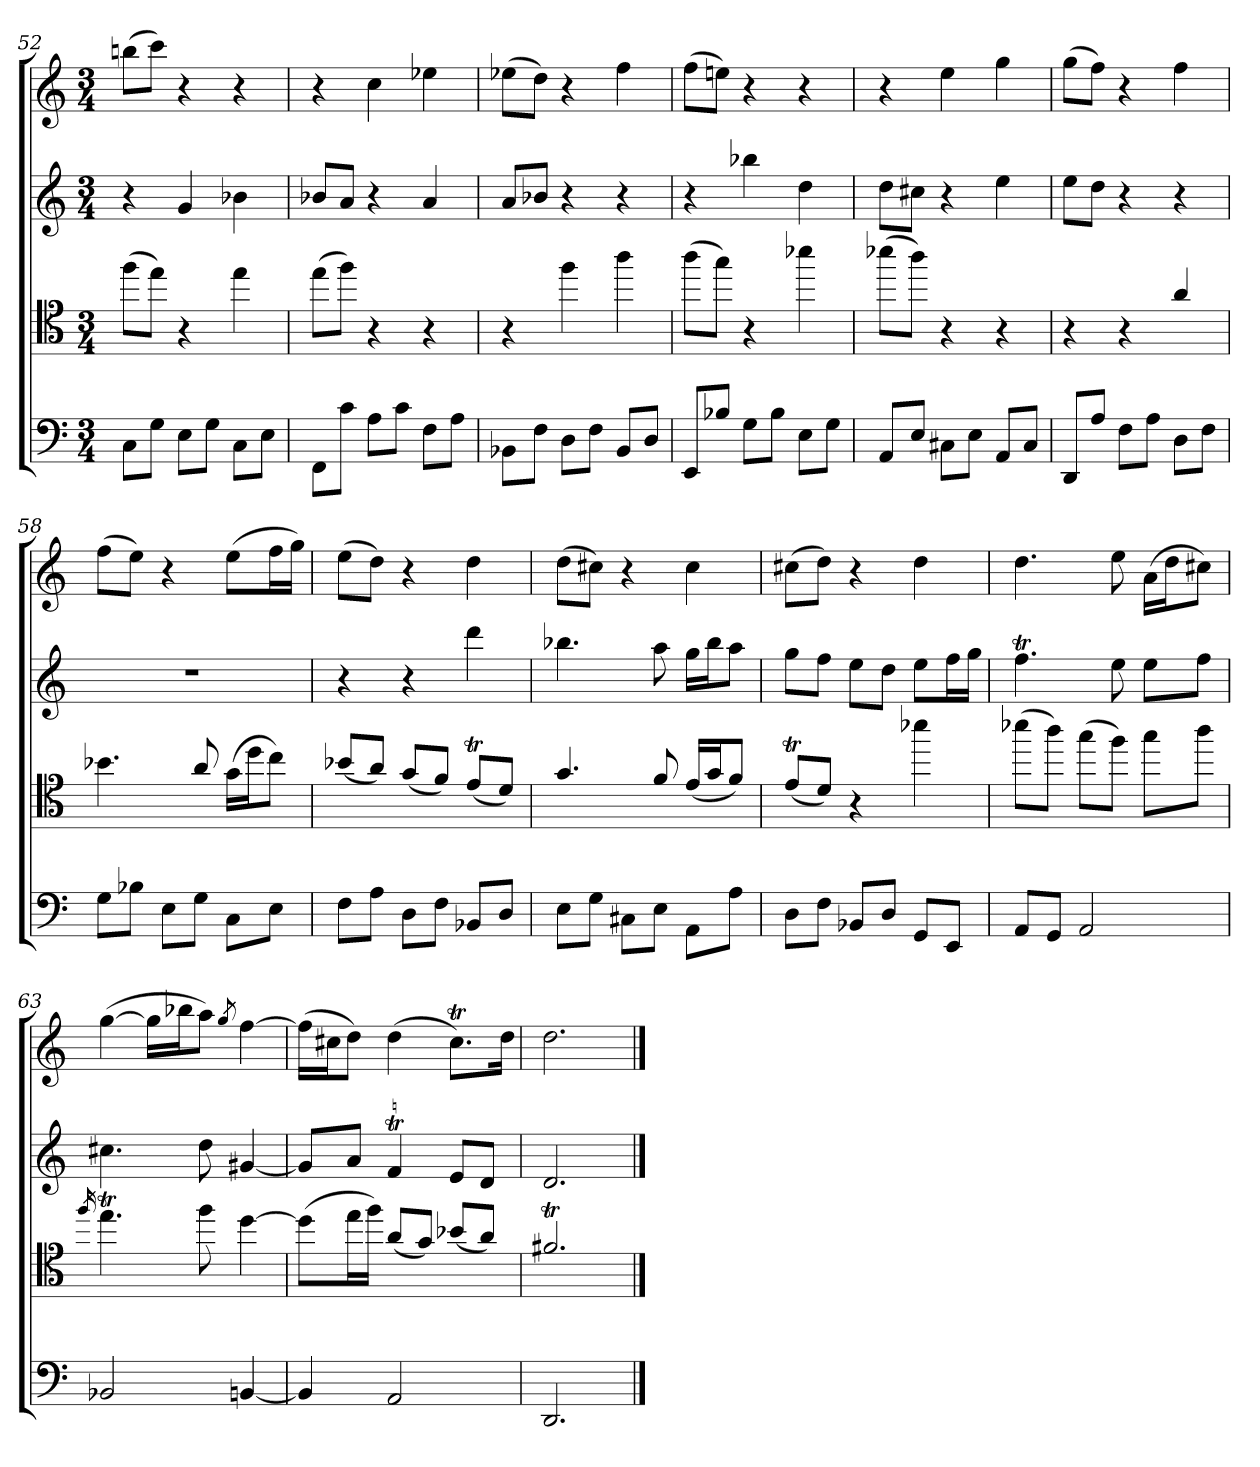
**kern	**kern	**kern	**kern
*part4	*part3	*part2	*part1
*staff4	*staff3	*staff2	*staff1
*clefF4	*clefC4	*clefG2	*clefG2
*M3/4	*M3/4	*M3/4	*M3/4
=52	=52	=52	=52
8C\L	(>8ff\L	4r	(>8bbn\L
8G\J	8ee\J)	.	8ccc\J)
8E\L	4r	4g/	4r
8G\J	.	.	.
8C\L	4ee\	4b-\	4r
8E\J	.	.	.
=53	=53	=53	=53
8FF\L	(>8ee\L	8b-/L	4r
8c\J	8ff\J)	8a/J	.
8A\L	4r	4r	4cc\
8c\J	.	.	.
8F\L	4r	4a/	4ee-\
8A\J	.	.	.
=54	=54	=54	=54
8BB-\L	4r	8a/L	(>8ee-\L
8F\J	.	8b-/J	8dd\J)
8D\L	4ff\	4r	4r
8F\J	.	.	.
8BB-/L	4aa\	4r	4ff\
8D/J	.	.	.
=55	=55	=55	=55
8EE/L	(>8aa\L	4r	(>8ff\L
8B-/J	8gg\J)	.	8een\J)
8G\L	4r	4bb-\	4r
8B-\J	.	.	.
8E\L	4bb-\	4dd\	4r
8G\J	.	.	.
=56	=56	=56	=56
8AA/L	(>8bb-\L	8dd\L	4r
8E/J	8aa\J)	8cc#\J	.
8C#\L	4r	4r	4ee\
8E\J	.	.	.
8AA/L	4r	4ee\	4gg\
8C#/J	.	.	.
=57	=57	=57	=57
8DD/L	4r	8ee\L	(>8gg\L
8A/J	.	8dd\J	8ff\J)
8F\L	4r	4r	4r
8A\J	.	.	.
8D\L	4a/	4r	4ff\
8F\J	.	.	.
=58	=58	=58	=58
8G\L	4.b-\	2.r	(>8ff\L
8B-\J	.	.	8ee\J)
8E\L	.	.	4r
8G\J	8a/	.	.
8C\L	(>16g\LL	.	(>8ee\L
.	16dd\J	.	.
8E\J	8cc\J)	.	16ff\L
.	.	.	16gg\JJ)
=59	=59	=59	=59
8F\L	(<8b-/L	4r	(>8ee\L
8A\J	8a/J)	.	8dd\J)
8D\L	(<8g/L	4r	4r
8F\J	8f/J)	.	.
8BB-/L	(<8et/L	4ddd\	4dd\
8D/J	8d/J)	.	.
=60	=60	=60	=60
8E\L	4.g/	4.bb-\	(>8dd\L
8G\J	.	.	8cc#\J)
8C#\L	.	.	4r
8E\J	8f/	8aa\	.
8AA\L	(<16e/LL	16gg\LL	4cc#\
.	16g/J	16bb-\J	.
8A\J	8f/J)	8aa\J	.
=61	=61	=61	=61
8D\L	(<8et/L	8gg\L	(>8cc#\L
8F\J	8d/J)	8ff\J	8dd\J)
8BB-/L	4r	8ee\L	4r
8D/J	.	8dd\J	.
8GG/L	4bb-\	8ee\L	4dd\
8EE/J	.	16ff\L	.
.	.	16gg\JJ	.
=62	=62	=62	=62
8AA/L	(>8bb-\L	4.ffT\	4.dd\
8GG/J	8aa\J)	.	.
2AA/	(>8gg\L	.	.
.	8ff\J)	8ee\	8ee\
.	8gg\L	8ee\L	(>16a\LL
.	.	.	16dd\J
.	8aa\J	8ff\J	8cc#\J)
=63	=63	=63	=63
.	16qff/	.	.
2BB-/	4.eet\	4.cc#\	(>[4gg\
.	.	.	16gg\LL]
.	.	.	16bb-\J
.	8ff\	8dd\	8aa\J)
.	.	.	8qgg/
[4BBn/	[4dd\	[4g#/	[4ff\
=64	=64	=64	=64
4BB/]	(>8dd\L]	8g#/L]	(>16ff\LL]
.	.	.	16cc#\J
.	16ee\L	8a/J	8dd\J)
.	16ff\JJ)	.	.
2AA/	(<8a/L	4fT/	(>4dd\
.	8g/J)	.	.
.	(<8b-/L	8e/L	8.cc#t\L)
.	8a/J)	8d/J	.
.	.	.	16dd\Jk
=65	=65	=65	=65
2.DD/	2.f#t/	2.d/	2.dd\
==	==	==	==
*-	*-	*-	*-
